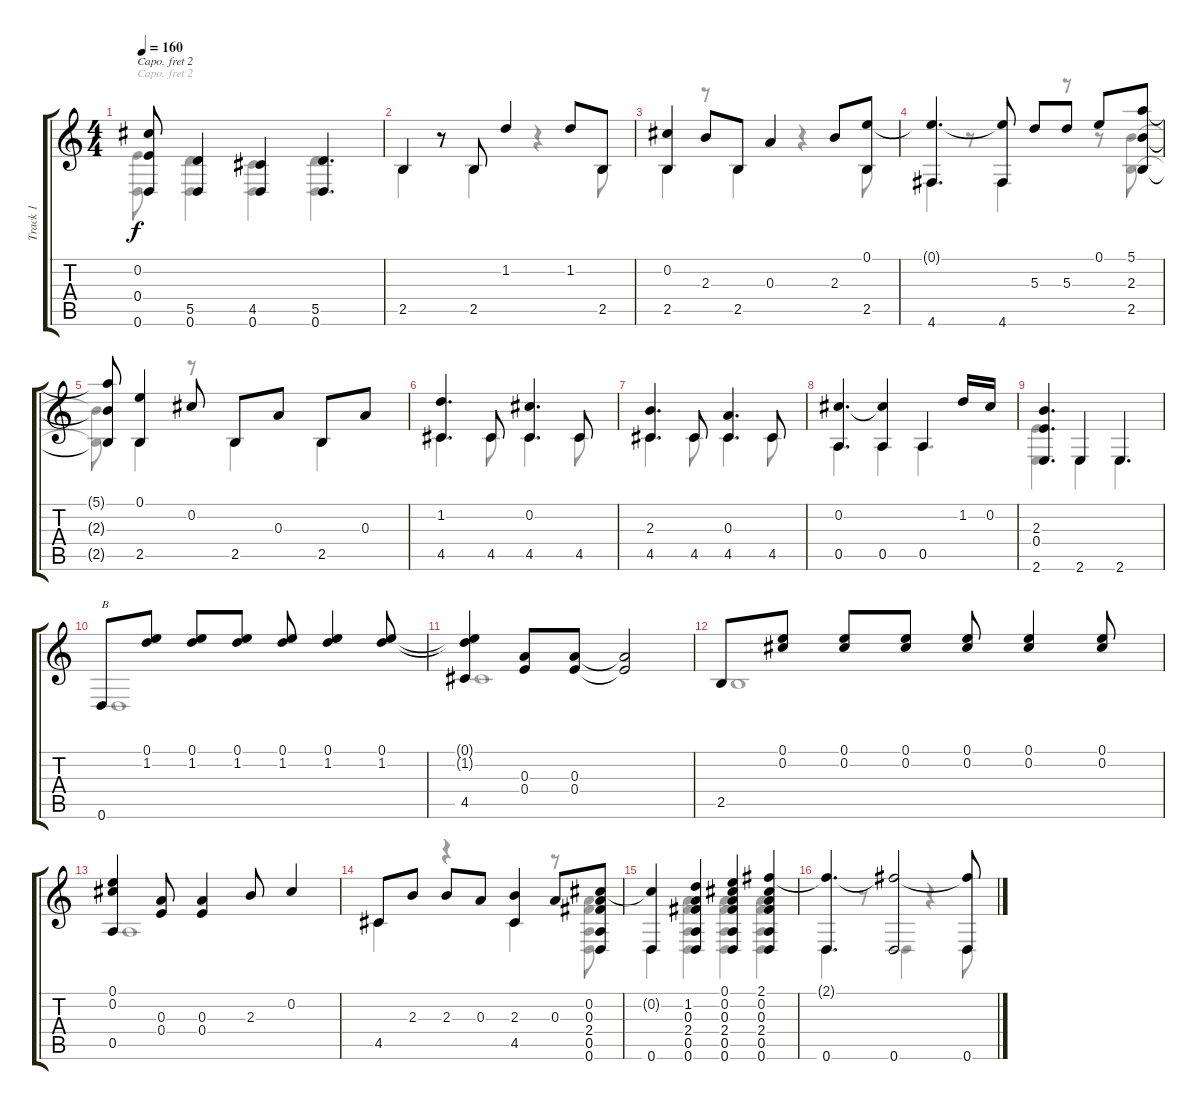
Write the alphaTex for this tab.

\track ("Track 1" "Track 1") {instrument acousticguitarsteel}
\staff {score tabs}
\capo 2
\tuning (D4 B3 G3 D3 G2 C2) {hide}
\voice
\ts (4 4)
\tempo 160
\clef g2
\ks c
(0.2{t} 0.4{t} 0.6{t}).8{dy f} (5.5 0.6).4 (4.5 0.6).4 (5.5 0.6).4{d} |
2.5.4 r.8 2.5.8 1.2.4 1.2.8 2.5.8 |
(0.2 2.5).4 2.3.8 2.5.8 0.3.4 2.3.8 (0.1 2.5).8 |
(0.1{t} 4.6).4{d} (0.1{t} 4.6).8 5.3.8 5.3.8 0.1.8 (5.1 2.3 2.5).8 |
(5.1{t} 2.3{t} 2.5{t}).8 (0.1 2.5).4 0.2.8 2.5.8 0.3.8 2.5.8 0.3.8 |
(1.2 4.5).4{d} 4.5.8 (0.2 4.5).4{d} 4.5.8 |
(2.3 4.5).4{d} 4.5.8 (0.3 4.5).4{d} 4.5.8 |
(0.2 0.5).4{d} (0.2{t} 0.5).4 0.5.4 1.2.16 0.2.16 |
(2.3 0.4 2.6).4{d} 2.6.4 2.6.4{d} |
0.6.8{txt "B"} (0.1 1.2).8 (0.1 1.2).8 (0.1 1.2).8 (0.1 1.2).8 (0.1 1.2).4 (0.1 1.2).8 |
(0.1{t} 1.2{t} 4.5).4 (0.3 0.4).8 (0.3 0.4).8 (0.3{t} 0.4{t}).2 |
2.5.8 (0.1 0.2).8 (0.1 0.2).8 (0.1 0.2).8 (0.1 0.2).8 (0.1 0.2).4 (0.1 0.2).8 |
(0.1 0.2 0.5).4 (0.3 0.4).8 (0.3 0.4).4 2.3.8 0.2.4 |
4.5.8 2.3.8 2.3.8 0.3.8 (2.3 4.5).4 0.3.8 (0.2 0.3 2.4 0.5 0.6).8 |
(0.2{t} 0.6).4 (1.2 0.3 2.4 0.5 0.6).4 (0.1 0.2 0.3 2.4 0.5 0.6).4 (2.1 0.2 0.3 2.4 0.5 0.6).4 |
(2.1{t} 0.6).4{d} (2.1{t} 0.6).2 (2.1{t} 0.6).8
\voice
\clef g2
\ottava regular
\simile none
\ks c
(0.4{t} 0.6{t}).8{dy f} (5.5 0.6).4 (4.5 0.6).4 (5.5 0.6).4{d} |
2.5.4 r.8 2.5.4 r.4 2.5.8 |
2.5.4 r.8 2.5.4 r.4 2.5.8 |
4.6.4 r.8 4.6.4 r.8 r.8 (2.3 2.5).8 |
(2.3{t} 2.5{t}).8 2.5.4 r.8 2.5.4 2.5.4 |
4.5.4{d} 4.5.8 4.5.4{d} 4.5.8 |
4.5.4{d} 4.5.8 4.5.4{d} 4.5.8 |
0.5.4{d} 0.5.4 0.5.4{d} |
(0.4 2.6).4{d} 2.6.4 2.6.4{d} |
0.6.1 |
4.5.1 |
2.5.1 |
0.5.1 |
4.5.4 r.4 4.5.4 r.8 (0.3 2.4 0.5 0.6).8 |
0.6.4 (0.3 2.4 0.5 0.6).4 (0.3 2.4 0.5 0.6).4 (0.3 2.4 0.5 0.6).4 |
0.6.4 r.8 0.6.4 r.4 0.6.8
